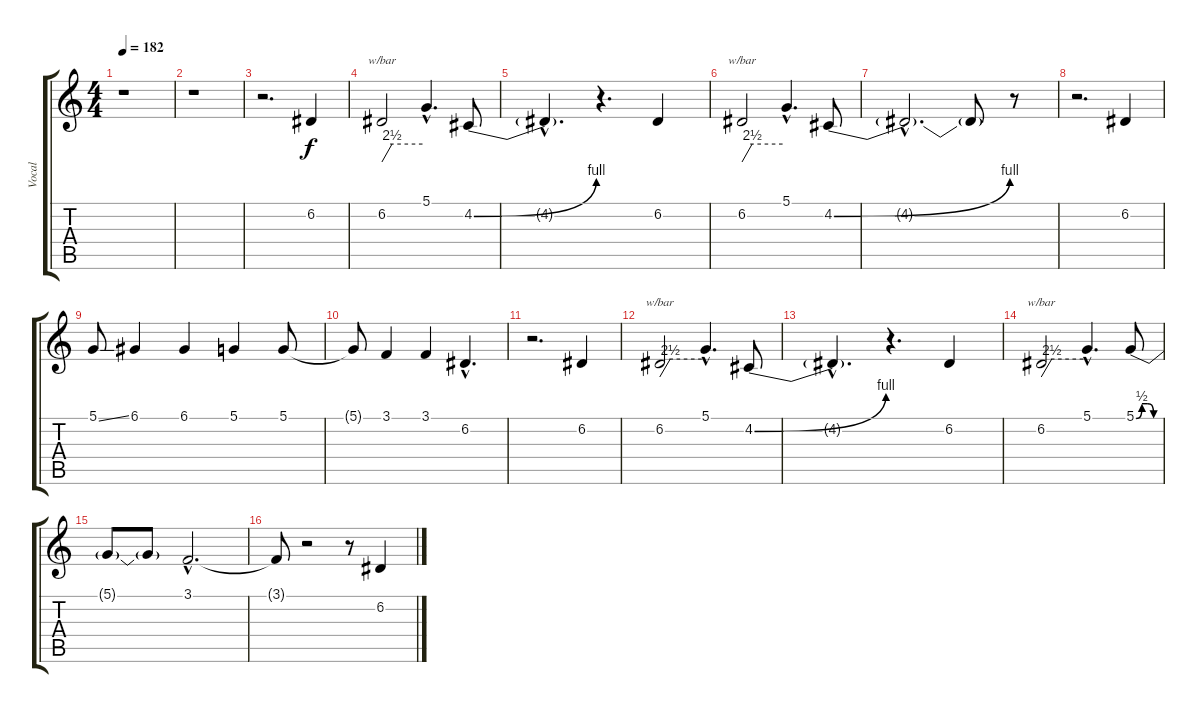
\track ("Vocal" "Vocal") {instrument flute}
\staff {score tabs}
\tuning (D4 A3 F3 C3 G2 C2) {hide}
\ts (4 4)
\tempo 182
\clef g2
\ks c
r.1{dy f} |
r.1 |
r.2{d} 6.2.4 |
6.2.2{tbe (custom default 0 0 15 10 60 10)} 5.1{hac}.4{d} 4.2{be (bend 0 0 60 4)}.8 |
4.2{hac t}.4{d} r.4{d} 6.2.4 |
6.2.2{tbe (custom default 0 0 15 10 60 10)} 5.1{hac}.4{d} 4.2{be (bend 0 0 60 4)}.8 |
4.2{hac t}.2{d} 4.2{t}.8 r.8 |
r.2{d} 6.2.4 |
5.1{ss}.8 6.1.4 6.1.4 5.1.4 5.1.8 |
5.1{t}.8 3.1.4 3.1.4 6.2{hac}.4{d} |
r.2{d} 6.2.4 |
6.2.2{tbe (custom default 0 0 15 10 60 10)} 5.1{hac}.4{d} 4.2{be (bend 0 0 60 4)}.8 |
4.2{hac t}.4{d} r.4{d} 6.2.4 |
6.2.2{tbe (custom default 0 0 15 10 60 10)} 5.1{hac}.4{d} 5.1{be (custom 0 0 15 2 30 2 45 0 60 0)}.8 |
5.1{t}.8 5.1{t}.8 3.1{hac}.2{d} |
3.1{t}.8 r.2 r.8 6.2.4
